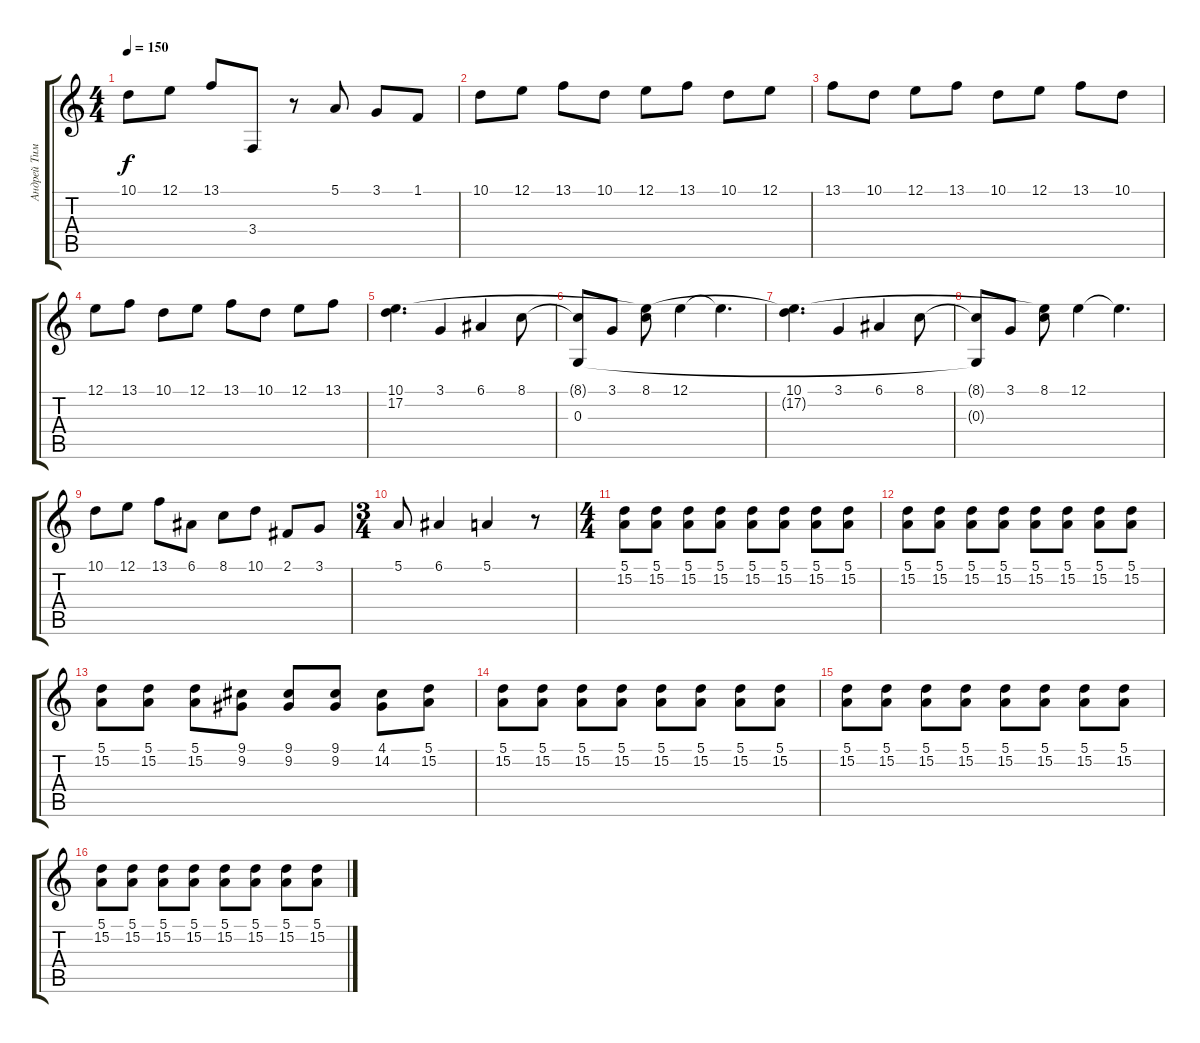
\track ("Андрей Тимонин" "Андрей Тим") {instrument electricgrandpiano}
\staff {score tabs}
\tuning (E4 B3 G3 D3 A2 E2) {hide}
\ts (4 4)
\tempo 150
\clef g2
\ks c
10.1.8{dy f} 12.1.8 13.1.8 3.4.8 r.8 5.1.8 3.1.8 1.1.8 |
10.1.8 12.1.8 13.1.8 10.1.8 12.1.8 13.1.8 10.1.8 12.1.8 |
13.1.8 10.1.8 12.1.8 13.1.8 10.1.8 12.1.8 13.1.8 10.1.8 |
12.1.8 13.1.8 10.1.8 12.1.8 13.1.8 10.1.8 12.1.8 13.1.8 |
(10.1 17.2).4{d} 3.1.4 6.1.4 8.1.8 |
(8.1{t} 0.3).8 3.1.8 (8.1 17.2{t}).8 12.1.4 12.1{t}.4{d} |
(10.1 17.2{t}).4{d} 3.1.4 6.1.4 8.1.8 |
(8.1{t} 0.3{t}).8 3.1.8 (8.1 17.2{t}).8 12.1.4 12.1{t}.4{d} |
10.1.8 12.1.8 13.1.8 6.1.8 8.1.8 10.1.8 2.1.8 3.1.8 |
\ts (3 4)
5.1.8 6.1.4 5.1.4 r.8 |
\ts (4 4)
(5.1 15.2).8 (5.1 15.2).8 (5.1 15.2).8 (5.1 15.2).8 (5.1 15.2).8 (5.1 15.2).8 (5.1 15.2).8 (5.1 15.2).8 |
(5.1 15.2).8 (5.1 15.2).8 (5.1 15.2).8 (5.1 15.2).8 (5.1 15.2).8 (5.1 15.2).8 (5.1 15.2).8 (5.1 15.2).8 |
(5.1 15.2).8 (5.1 15.2).8 (5.1 15.2).8 (9.1 9.2).8 (9.1 9.2).8 (9.1 9.2).8 (4.1 14.2).8 (5.1 15.2).8 |
(5.1 15.2).8 (5.1 15.2).8 (5.1 15.2).8 (5.1 15.2).8 (5.1 15.2).8 (5.1 15.2).8 (5.1 15.2).8 (5.1 15.2).8 |
(5.1 15.2).8 (5.1 15.2).8 (5.1 15.2).8 (5.1 15.2).8 (5.1 15.2).8 (5.1 15.2).8 (5.1 15.2).8 (5.1 15.2).8 |
(5.1 15.2).8 (5.1 15.2).8 (5.1 15.2).8 (5.1 15.2).8 (5.1 15.2).8 (5.1 15.2).8 (5.1 15.2).8 (5.1 15.2).8
